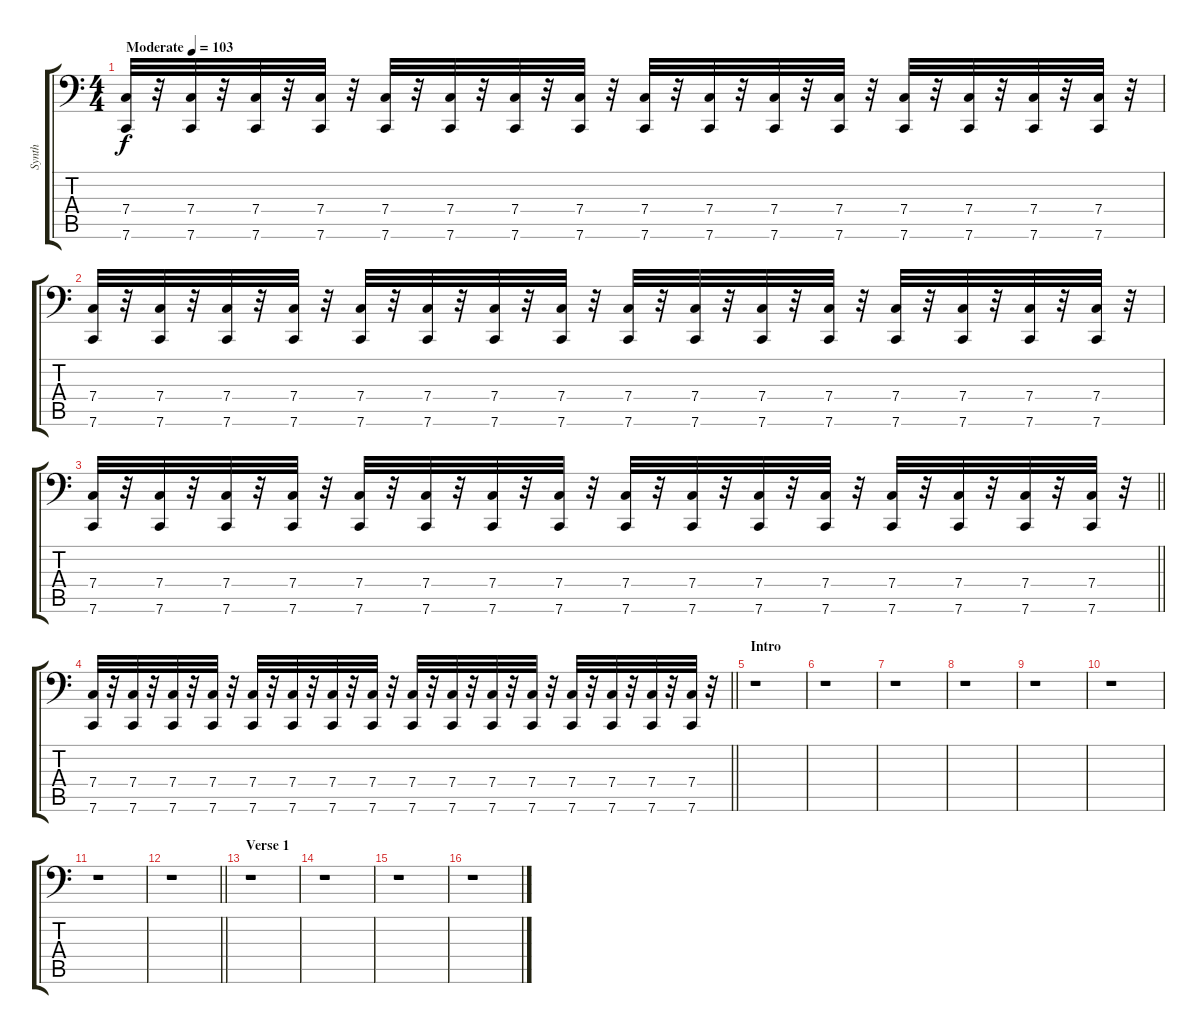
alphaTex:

\track ("Synth" "Synth") {instrument lead1square}
\staff {score tabs}
\tuning (G3 D3 Bb2 F2 C2 F1) {hide}
\ts (4 4)
\tempo (103 "Moderate")
\clef f4
\ks c
(7.4 7.6).32{dy f volume 5 balance 16 instrument lead1square} r.32 (7.4 7.6).32 r.32 (7.4 7.6).32 r.32 (7.4 7.6).32 r.32 (7.4 7.6).32 r.32 (7.4 7.6).32 r.32 (7.4 7.6).32 r.32 (7.4 7.6).32 r.32 (7.4 7.6).32 r.32 (7.4 7.6).32 r.32 (7.4 7.6).32 r.32 (7.4 7.6).32 r.32 (7.4 7.6).32 r.32 (7.4 7.6).32 r.32 (7.4 7.6).32 r.32 (7.4 7.6).32 r.32 |
(7.4 7.6).32{balance 2} r.32 (7.4 7.6).32 r.32 (7.4 7.6).32 r.32 (7.4 7.6).32 r.32 (7.4 7.6).32 r.32 (7.4 7.6).32 r.32 (7.4 7.6).32 r.32 (7.4 7.6).32 r.32 (7.4 7.6).32 r.32 (7.4 7.6).32 r.32 (7.4 7.6).32 r.32 (7.4 7.6).32 r.32 (7.4 7.6).32 r.32 (7.4 7.6).32 r.32 (7.4 7.6).32 r.32 (7.4 7.6).32 r.32 |
\barLineRight lightlight
(7.4 7.6).32 r.32 (7.4 7.6).32 r.32 (7.4 7.6).32 r.32 (7.4 7.6).32 r.32 (7.4 7.6).32 r.32 (7.4 7.6).32 r.32 (7.4 7.6).32 r.32 (7.4 7.6).32 r.32 (7.4 7.6).32 r.32 (7.4 7.6).32 r.32 (7.4 7.6).32 r.32 (7.4 7.6).32 r.32 (7.4 7.6).32 r.32 (7.4 7.6).32 r.32 (7.4 7.6).32 r.32 (7.4 7.6).32 r.32 |
\barLineRight lightlight
(7.4 7.6).32 r.32 (7.4 7.6).32 r.32 (7.4 7.6).32 r.32 (7.4 7.6).32 r.32 (7.4 7.6).32 r.32 (7.4 7.6).32 r.32 (7.4 7.6).32 r.32 (7.4 7.6).32 r.32 (7.4 7.6).32 r.32 (7.4 7.6).32 r.32 (7.4 7.6).32 r.32 (7.4 7.6).32 r.32 (7.4 7.6).32 r.32 (7.4 7.6).32 r.32 (7.4 7.6).32 r.32 (7.4 7.6).32 r.32 |
\section ("" "Intro")
r.1 |
r.1 |
r.1 |
r.1 |
r.1 |
r.1 |
r.1 |
\barLineRight lightlight
r.1 |
\section ("" "Verse 1")
r.1 |
r.1 |
r.1 |
r.1
